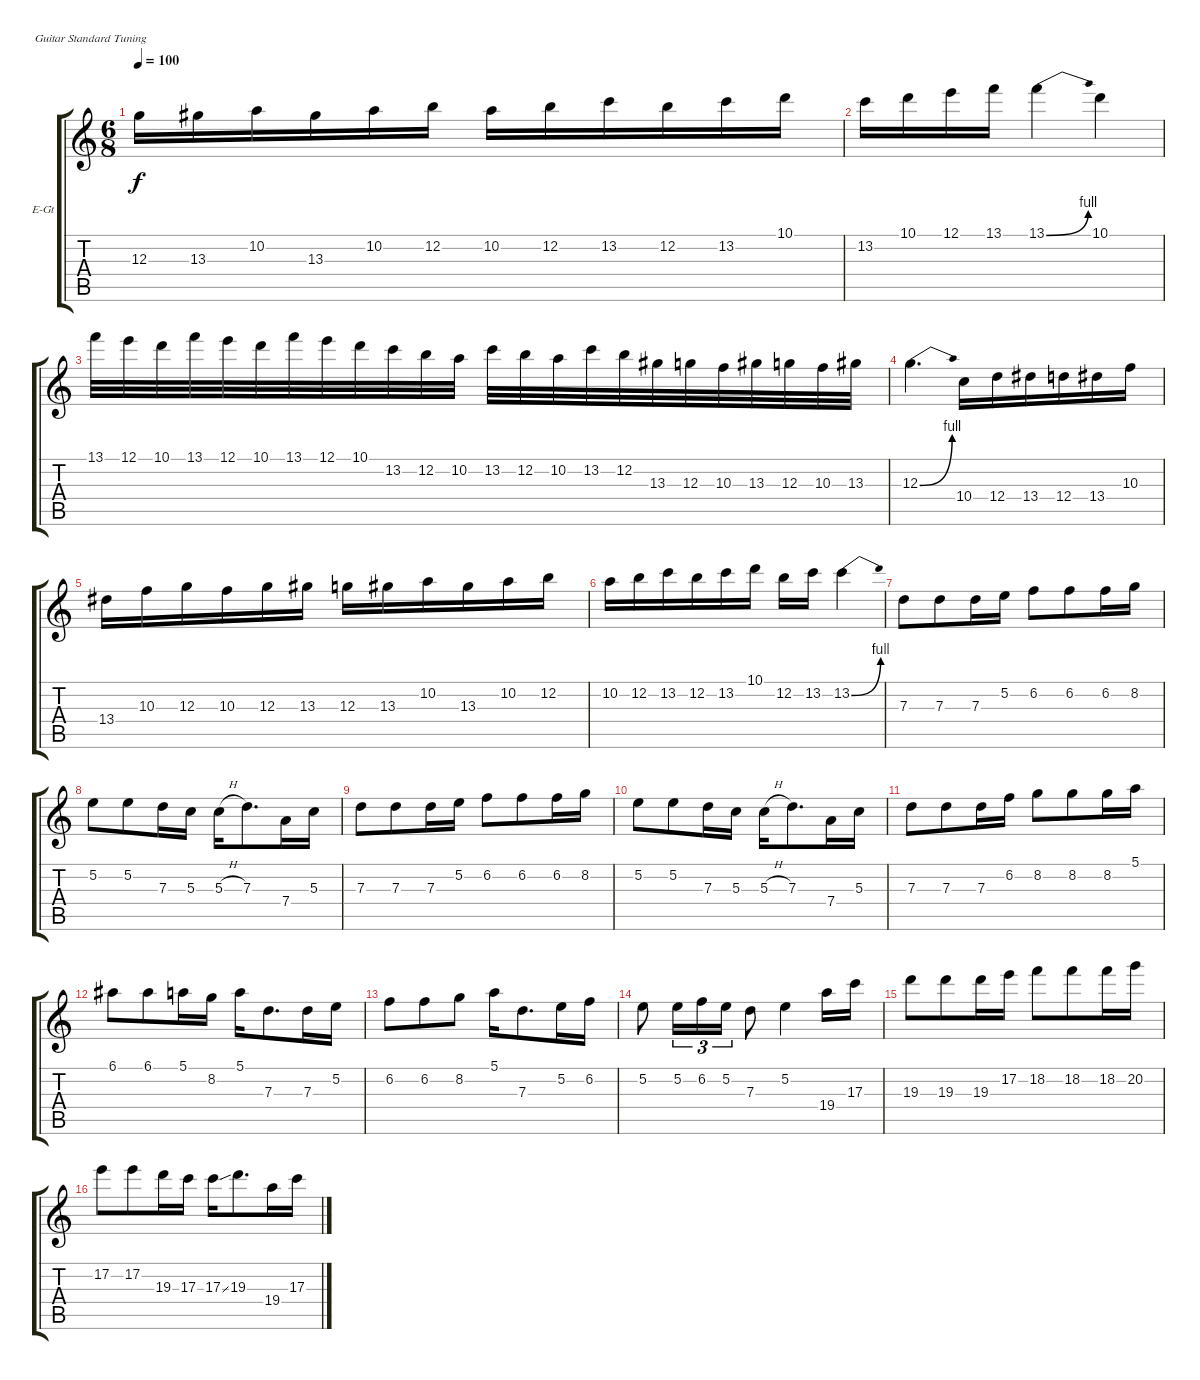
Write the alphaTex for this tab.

\defaultSystemsLayout 4
\bracketExtendMode groupsimilarinstruments
\firstSystemTrackNameOrientation horizontal
\otherSystemsTrackNameOrientation horizontal
\track ("Electric Guitar" "E-Gt") {instrument overdrivenguitar}
\staff {score tabs}
\tuning (E4 B3 G3 D3 A2 E2)
\ts (6 8)
\tempo 100
\clef g2
\scale
0.316418
\ks c
12.3.16{dy f} 13.3.16 10.2.16 13.3.16 10.2.16 12.2.16 10.2.16 12.2.16 13.2.16 12.2.16 13.2.16 10.1.16 |
\scale
0.188317 13.2.16 10.1.16 12.1.16 13.1.16 13.1{be (bend 0 0 15 4)}.4 10.1.4 |
\scale
0.495625 13.1.32 12.1.32 10.1.32 13.1.32 12.1.32 10.1.32 13.1.32 12.1.32 10.1.32 13.2.32 12.2.32 10.2.32 13.2.32 12.2.32 10.2.32 13.2.32 12.2.32 13.3.32 12.3.32 10.3.32 13.3.32 12.3.32 10.3.32 13.3.32 |
12.3{be (bend 0 0 15 4)}.4{d} 10.4.16 12.4.16 13.4.16 12.4.16 13.4.16 10.3.16 |
13.4.16 10.3.16 12.3.16 10.3.16 12.3.16 13.3.16 12.3.16 13.3.16 10.2.16 13.3.16 10.2.16 12.2.16 |
10.2.16 12.2.16 13.2.16 12.2.16 13.2.16 10.1.16 12.2.16 13.2.16 13.2{be (bend 0 0 15 4)}.4 |
7.3.8 7.3.8 7.3.16 5.2.16 6.2.8 6.2.8 6.2.16 8.2.16 |
5.2.8 5.2.8 7.3.16 5.3.16 5.3{h}.16 7.3.8{d} 7.4.16 5.3.16 |
7.3.8 7.3.8 7.3.16 5.2.16 6.2.8 6.2.8 6.2.16 8.2.16 |
5.2.8 5.2.8 7.3.16 5.3.16 5.3{h}.16 7.3.8{d} 7.4.16 5.3.16 |
7.3.8 7.3.8 7.3.16 6.2.16 8.2.8 8.2.8 8.2.16 5.1.16 |
6.1.8 6.1.8 5.1.16 8.2.16 5.1.16 7.3.8{d} 7.3.16 5.2.16 |
6.2.8 6.2.8 8.2.8 5.1.16 7.3.8{d} 5.2.16 6.2.16 |
5.2.8 5.2.16{tu (3 2)} 6.2.16{tu (3 2)} 5.2.16{tu (3 2)} 7.3.8 5.2.4 19.4.16 17.3.16 |
19.3.8 19.3.8 19.3.16 17.2.16 18.2.8 18.2.8 18.2.16 20.2.16 |
17.2.8 17.2.8 19.3.16 17.3.16 17.3{ss}.16 19.3.8{d} 19.4.16 17.3.16
